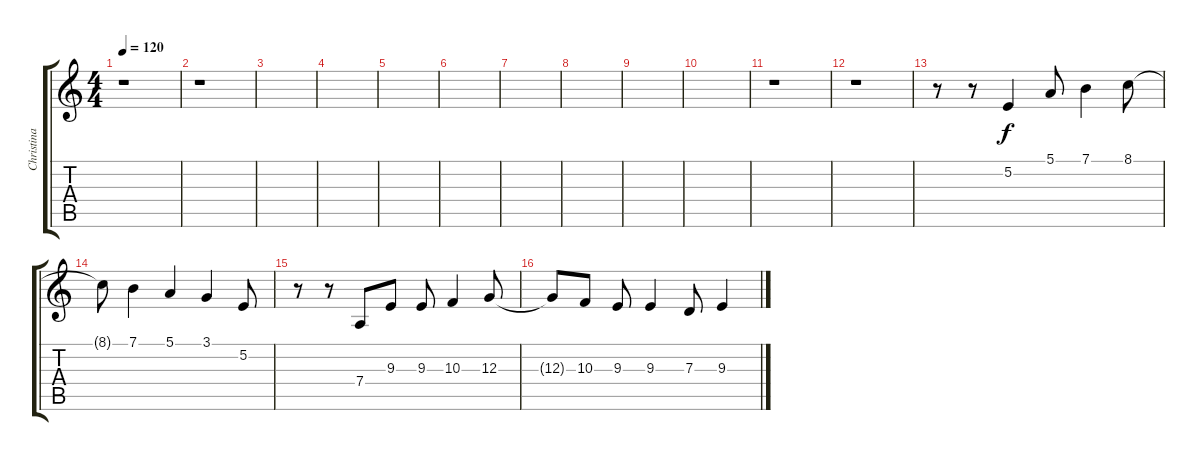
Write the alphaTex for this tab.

\track ("Christina" "Christina") {instrument trumpet}
\staff {score tabs}
\tuning (E4 B3 G3 D3 A2 E2) {hide}
\ts (4 4)
\tempo 120
\clef g2
\ks c
r.1{dy f} |
r.1 |
|
|
|
|
|
|
|
|
r.1 |
r.1 |
r.8 r.8 5.2.4 5.1.8 7.1.4 8.1.8 |
8.1{t}.8 7.1.4 5.1.4 3.1.4 5.2.8 |
r.8 r.8 7.4.8 9.3.8 9.3.8 10.3.4 12.3.8 |
12.3{t}.8 10.3.8 9.3.8 9.3.4 7.3.8 9.3.4
